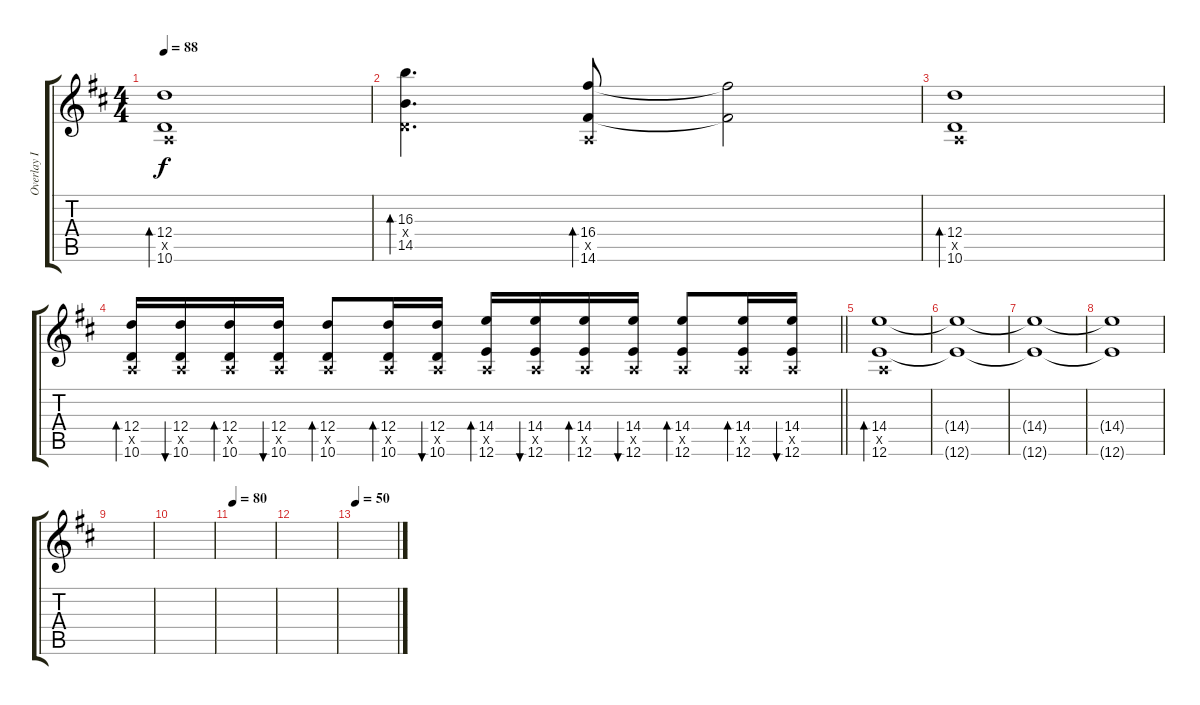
\track ("Overlay I" "Overlay I") {instrument distortionguitar}
\staff {score tabs}
\tuning (E4 B3 G3 D3 A2 E2) {hide}
\ts (4 4)
\tempo 88
\clef g2
\ks bminor
(12.4 0.5{x} 10.6).1{bd 60 dy f} |
(16.3 0.4{x} 14.5).4{d bd 60} (16.4 0.5{x} 14.6).8{bd 60} (16.4{t} 14.6{t}).2 |
(12.4 0.5{x} 10.6).1{bd 60} |
\barLineRight lightlight
(12.4 0.5{x} 10.6).16{bd 60} (12.4 0.5{x} 10.6).16{bu 60} (12.4 0.5{x} 10.6).16{bd 60} (12.4 0.5{x} 10.6).16{bu 60} (12.4 0.5{x} 10.6).8{bd 60} (12.4 0.5{x} 10.6).16{bd 60} (12.4 0.5{x} 10.6).16{bu 60} (14.4 0.5{x} 12.6).16{bd 60} (14.4 0.5{x} 12.6).16{bu 60} (14.4 0.5{x} 12.6).16{bd 60} (14.4 0.5{x} 12.6).16{bu 60} (14.4 0.5{x} 12.6).8{bd 60} (14.4 0.5{x} 12.6).16{bd 60} (14.4 0.5{x} 12.6).16{bu 60} |
(14.4 0.5{x} 12.6).1{bd 60} |
(14.4{t} 12.6{t}).1 |
(14.4{t} 12.6{t}).1 |
(14.4{t} 12.6{t}).1 |
|
|
\tempo 80
|
|
\tempo 50
